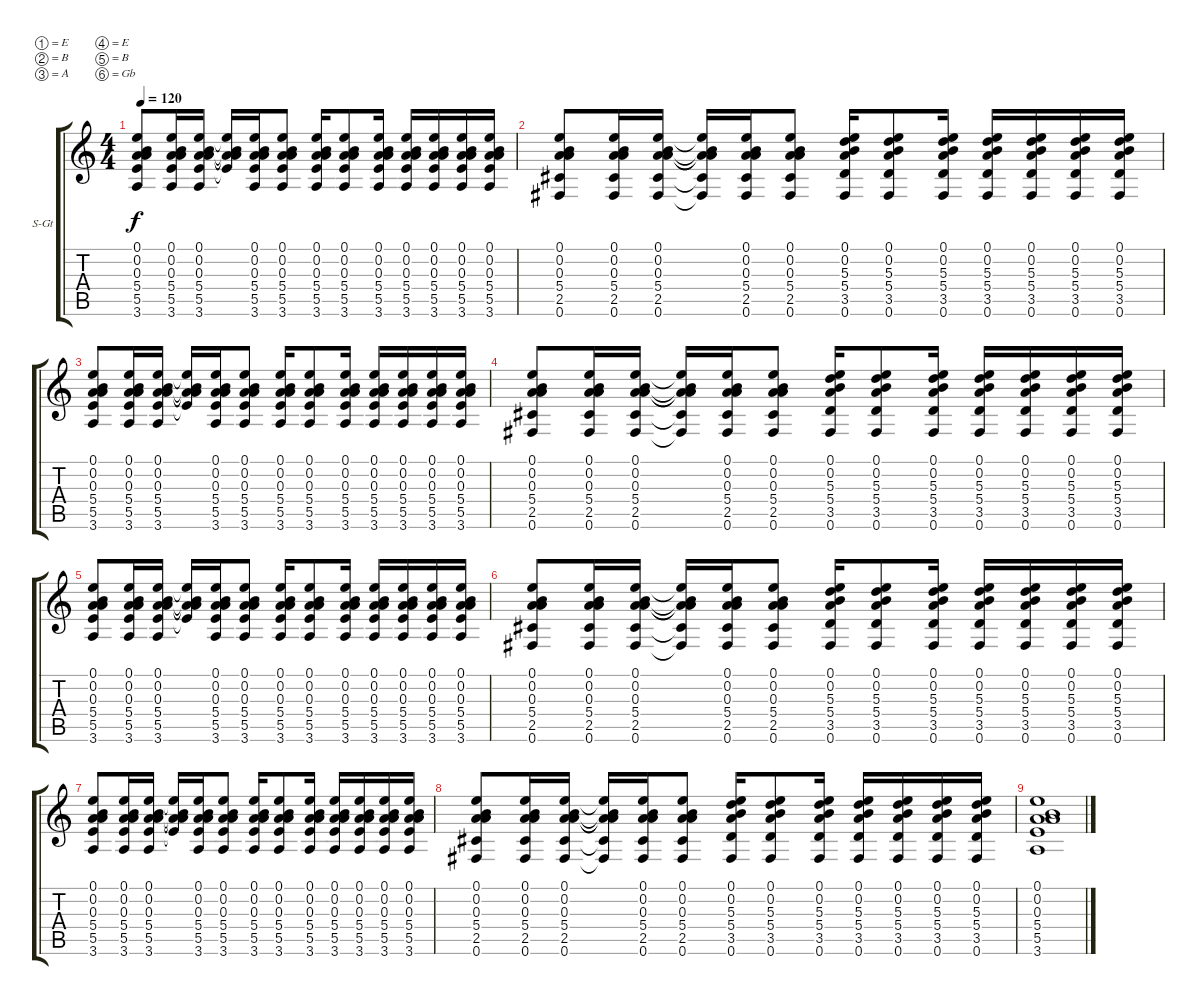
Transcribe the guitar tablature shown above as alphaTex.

\bracketExtendMode groupsimilarinstruments
\firstSystemTrackNameOrientation horizontal
\otherSystemsTrackNameOrientation horizontal
\track ("Tom DeLonge (Guitar)" "S-Gt") {instrument acousticguitarsteel}
\staff {score tabs}
\tuning (E4 B3 A3 E3 B2 Gb2)
\ts (4 4)
\tempo 120
\clef g2
\ks c
(0.1 0.2 0.3 5.4 5.5 3.6).8{dy f} (0.1 0.2 0.3 5.4 5.5 3.6).16 (0.1 0.2 0.3 5.4 5.5 3.6).16 (0.1{t} 0.2{t} 0.3{t} 5.4{t} 5.5{t}).16 (0.1 0.2 0.3 5.4 5.5 3.6).16 (0.1 0.2 0.3 5.4 5.5 3.6).8 (0.1 0.2 0.3 5.4 5.5 3.6).16 (0.1 0.2 0.3 5.4 5.5 3.6).8 (0.1 0.2 0.3 5.4 5.5 3.6).16 (0.1 0.2 0.3 5.4 5.5 3.6).16 (0.1 0.2 0.3 5.4 5.5 3.6).16 (0.1 0.2 0.3 5.4 5.5 3.6).16 (0.1 0.2 0.3 5.4 5.5 3.6).16 |
(0.1 0.2 0.3 5.4 2.5 0.6).8 (0.1 0.2 0.3 5.4 2.5 0.6).16 (0.1 0.2 0.3 5.4 2.5 0.6).16 (0.1{t} 0.2{t} 0.3{t} 5.4{t} 2.5{t} 0.6{t}).16 (0.1 0.2 0.3 5.4 2.5 0.6).16 (0.1 0.2 0.3 5.4 2.5 0.6).8 (0.1 0.2 5.3 5.4 3.5 0.6).16 (0.1 0.2 5.3 5.4 3.5 0.6).8 (0.1 0.2 5.3 5.4 3.5 0.6).16 (0.1 0.2 5.3 5.4 3.5 0.6).16 (0.1 0.2 5.3 5.4 3.5 0.6).16 (0.1 0.2 5.3 5.4 3.5 0.6).16 (0.1 0.2 5.3 5.4 3.5 0.6).16 |
(0.1 0.2 0.3 5.4 5.5 3.6).8 (0.1 0.2 0.3 5.4 5.5 3.6).16 (0.1 0.2 0.3 5.4 5.5 3.6).16 (0.1{t} 0.2{t} 0.3{t} 5.4{t} 5.5{t}).16 (0.1 0.2 0.3 5.4 5.5 3.6).16 (0.1 0.2 0.3 5.4 5.5 3.6).8 (0.1 0.2 0.3 5.4 5.5 3.6).16 (0.1 0.2 0.3 5.4 5.5 3.6).8 (0.1 0.2 0.3 5.4 5.5 3.6).16 (0.1 0.2 0.3 5.4 5.5 3.6).16 (0.1 0.2 0.3 5.4 5.5 3.6).16 (0.1 0.2 0.3 5.4 5.5 3.6).16 (0.1 0.2 0.3 5.4 5.5 3.6).16 |
(0.1 0.2 0.3 5.4 2.5 0.6).8 (0.1 0.2 0.3 5.4 2.5 0.6).16 (0.1 0.2 0.3 5.4 2.5 0.6).16 (0.1{t} 0.2{t} 0.3{t} 5.4{t} 2.5{t} 0.6{t}).16 (0.1 0.2 0.3 5.4 2.5 0.6).16 (0.1 0.2 0.3 5.4 2.5 0.6).8 (0.1 0.2 5.3 5.4 3.5 0.6).16 (0.1 0.2 5.3 5.4 3.5 0.6).8 (0.1 0.2 5.3 5.4 3.5 0.6).16 (0.1 0.2 5.3 5.4 3.5 0.6).16 (0.1 0.2 5.3 5.4 3.5 0.6).16 (0.1 0.2 5.3 5.4 3.5 0.6).16 (0.1 0.2 5.3 5.4 3.5 0.6).16 |
(0.1 0.2 0.3 5.4 5.5 3.6).8 (0.1 0.2 0.3 5.4 5.5 3.6).16 (0.1 0.2 0.3 5.4 5.5 3.6).16 (0.1{t} 0.2{t} 0.3{t} 5.4{t} 5.5{t}).16 (0.1 0.2 0.3 5.4 5.5 3.6).16 (0.1 0.2 0.3 5.4 5.5 3.6).8 (0.1 0.2 0.3 5.4 5.5 3.6).16 (0.1 0.2 0.3 5.4 5.5 3.6).8 (0.1 0.2 0.3 5.4 5.5 3.6).16 (0.1 0.2 0.3 5.4 5.5 3.6).16 (0.1 0.2 0.3 5.4 5.5 3.6).16 (0.1 0.2 0.3 5.4 5.5 3.6).16 (0.1 0.2 0.3 5.4 5.5 3.6).16 |
(0.1 0.2 0.3 5.4 2.5 0.6).8 (0.1 0.2 0.3 5.4 2.5 0.6).16 (0.1 0.2 0.3 5.4 2.5 0.6).16 (0.1{t} 0.2{t} 0.3{t} 5.4{t} 2.5{t} 0.6{t}).16 (0.1 0.2 0.3 5.4 2.5 0.6).16 (0.1 0.2 0.3 5.4 2.5 0.6).8 (0.1 0.2 5.3 5.4 3.5 0.6).16 (0.1 0.2 5.3 5.4 3.5 0.6).8 (0.1 0.2 5.3 5.4 3.5 0.6).16 (0.1 0.2 5.3 5.4 3.5 0.6).16 (0.1 0.2 5.3 5.4 3.5 0.6).16 (0.1 0.2 5.3 5.4 3.5 0.6).16 (0.1 0.2 5.3 5.4 3.5 0.6).16 |
(0.1 0.2 0.3 5.4 5.5 3.6).8 (0.1 0.2 0.3 5.4 5.5 3.6).16 (0.1 0.2 0.3 5.4 5.5 3.6).16 (0.1{t} 0.2{t} 0.3{t} 5.4{t} 5.5{t}).16 (0.1 0.2 0.3 5.4 5.5 3.6).16 (0.1 0.2 0.3 5.4 5.5 3.6).8 (0.1 0.2 0.3 5.4 5.5 3.6).16 (0.1 0.2 0.3 5.4 5.5 3.6).8 (0.1 0.2 0.3 5.4 5.5 3.6).16 (0.1 0.2 0.3 5.4 5.5 3.6).16 (0.1 0.2 0.3 5.4 5.5 3.6).16 (0.1 0.2 0.3 5.4 5.5 3.6).16 (0.1 0.2 0.3 5.4 5.5 3.6).16 |
(0.1 0.2 0.3 5.4 2.5 0.6).8 (0.1 0.2 0.3 5.4 2.5 0.6).16 (0.1 0.2 0.3 5.4 2.5 0.6).16 (0.1{t} 0.2{t} 0.3{t} 5.4{t} 2.5{t} 0.6{t}).16 (0.1 0.2 0.3 5.4 2.5 0.6).16 (0.1 0.2 0.3 5.4 2.5 0.6).8 (0.1 0.2 5.3 5.4 3.5 0.6).16 (0.1 0.2 5.3 5.4 3.5 0.6).8 (0.1 0.2 5.3 5.4 3.5 0.6).16 (0.1 0.2 5.3 5.4 3.5 0.6).16 (0.1 0.2 5.3 5.4 3.5 0.6).16 (0.1 0.2 5.3 5.4 3.5 0.6).16 (0.1 0.2 5.3 5.4 3.5 0.6).16 |
(0.1 0.2 0.3 5.4 5.5 3.6).1
